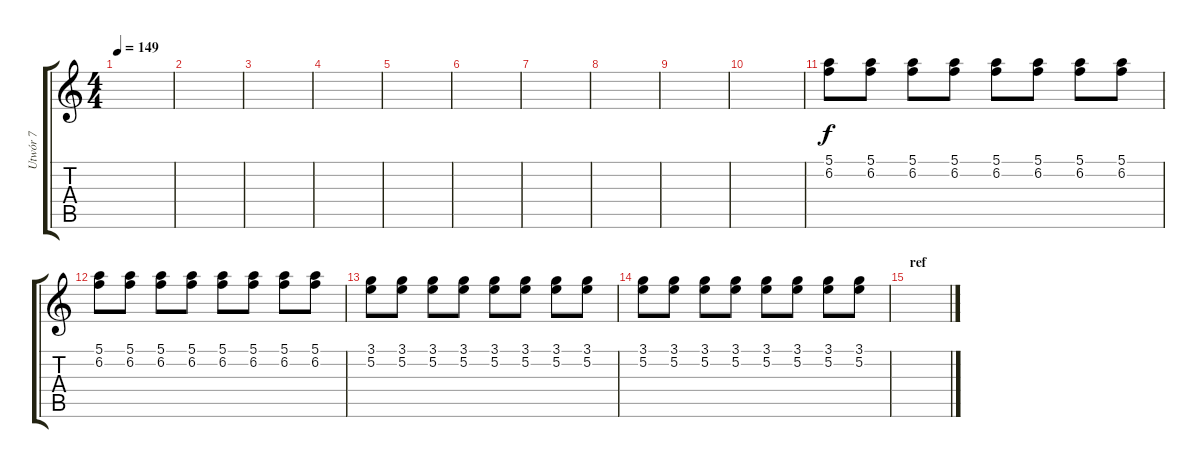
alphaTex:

\track ("Utwór 7" "Utwór 7") {instrument overdrivenguitar}
\staff {score tabs}
\tuning (E4 B3 G3 D3 A2 E2) {hide}
\ts (4 4)
\tempo 149
\clef g2
\ks c
|
|
|
|
|
|
|
|
|
|
(5.1 6.2).8 (5.1 6.2).8 (5.1 6.2).8 (5.1 6.2).8 (5.1 6.2).8 (5.1 6.2).8 (5.1 6.2).8 (5.1 6.2).8 |
(5.1 6.2).8 (5.1 6.2).8 (5.1 6.2).8 (5.1 6.2).8 (5.1 6.2).8 (5.1 6.2).8 (5.1 6.2).8 (5.1 6.2).8 |
(3.1 5.2).8 (3.1 5.2).8 (3.1 5.2).8 (3.1 5.2).8 (3.1 5.2).8 (3.1 5.2).8 (3.1 5.2).8 (3.1 5.2).8 |
(3.1 5.2).8 (3.1 5.2).8 (3.1 5.2).8 (3.1 5.2).8 (3.1 5.2).8 (3.1 5.2).8 (3.1 5.2).8 (3.1 5.2).8 |
\section ("" "ref")
